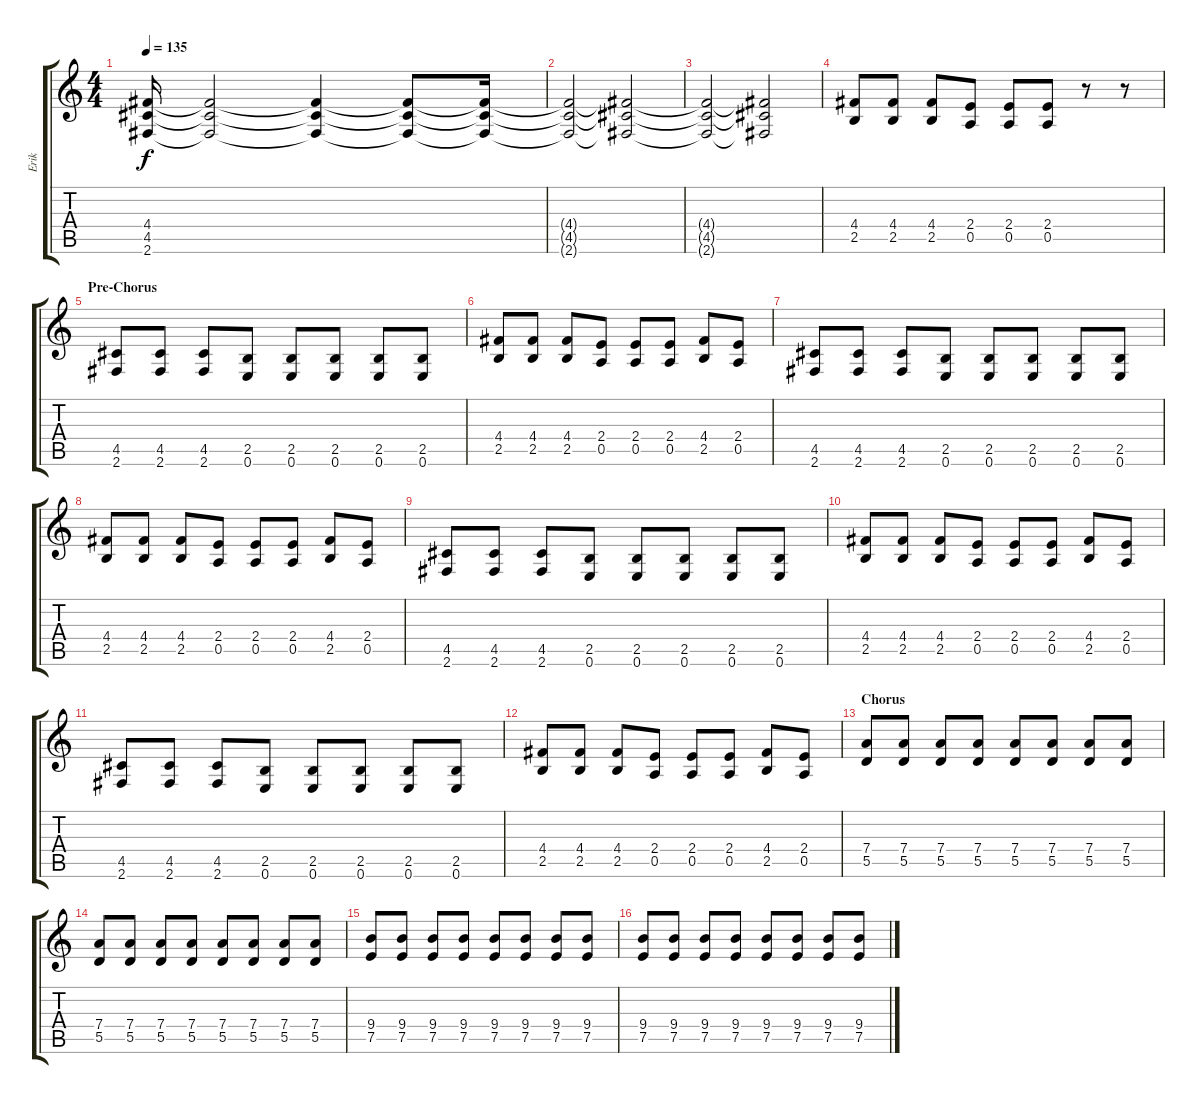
\track ("Erik" "Erik") {instrument distortionguitar}
\staff {score tabs}
\tuning (E4 B3 G3 D3 A2 E2) {hide}
\ts (4 4)
\tempo 135
\clef g2
\ks c
(4.4 4.5 2.6).16{dy f} (4.4{t} 4.5{t} 2.6{t}).2 (4.4{t} 4.5{t} 2.6{t}).4 (4.4{t} 4.5{t} 2.6{t}).8 (4.4{t} 4.5{t} 2.6{t}).16 |
(4.4{t} 4.5{t} 2.6{t}).2 (4.4{t} 4.5{t} 2.6{t}).2 |
(4.4{t} 4.5{t} 2.6{t}).2 (4.4{t} 4.5{t} 2.6{t}).2 |
(4.4 2.5).8 (4.4 2.5).8 (4.4 2.5).8 (2.4 0.5).8 (2.4 0.5).8 (2.4 0.5).8 r.8 r.8 |
\section ("" "Pre-Chorus")
(4.5 2.6).8 (4.5 2.6).8 (4.5 2.6).8 (2.5 0.6).8 (2.5 0.6).8 (2.5 0.6).8 (2.5 0.6).8 (2.5 0.6).8 |
(4.4 2.5).8 (4.4 2.5).8 (4.4 2.5).8 (2.4 0.5).8 (2.4 0.5).8 (2.4 0.5).8 (4.4 2.5).8 (2.4 0.5).8 |
(4.5 2.6).8 (4.5 2.6).8 (4.5 2.6).8 (2.5 0.6).8 (2.5 0.6).8 (2.5 0.6).8 (2.5 0.6).8 (2.5 0.6).8 |
(4.4 2.5).8 (4.4 2.5).8 (4.4 2.5).8 (2.4 0.5).8 (2.4 0.5).8 (2.4 0.5).8 (4.4 2.5).8 (2.4 0.5).8 |
(4.5 2.6).8 (4.5 2.6).8 (4.5 2.6).8 (2.5 0.6).8 (2.5 0.6).8 (2.5 0.6).8 (2.5 0.6).8 (2.5 0.6).8 |
(4.4 2.5).8 (4.4 2.5).8 (4.4 2.5).8 (2.4 0.5).8 (2.4 0.5).8 (2.4 0.5).8 (4.4 2.5).8 (2.4 0.5).8 |
(4.5 2.6).8 (4.5 2.6).8 (4.5 2.6).8 (2.5 0.6).8 (2.5 0.6).8 (2.5 0.6).8 (2.5 0.6).8 (2.5 0.6).8 |
(4.4 2.5).8 (4.4 2.5).8 (4.4 2.5).8 (2.4 0.5).8 (2.4 0.5).8 (2.4 0.5).8 (4.4 2.5).8 (2.4 0.5).8 |
\section ("" "Chorus")
(7.4 5.5).8 (7.4 5.5).8 (7.4 5.5).8 (7.4 5.5).8 (7.4 5.5).8 (7.4 5.5).8 (7.4 5.5).8 (7.4 5.5).8 |
(7.4 5.5).8 (7.4 5.5).8 (7.4 5.5).8 (7.4 5.5).8 (7.4 5.5).8 (7.4 5.5).8 (7.4 5.5).8 (7.4 5.5).8 |
(9.4 7.5).8 (9.4 7.5).8 (9.4 7.5).8 (9.4 7.5).8 (9.4 7.5).8 (9.4 7.5).8 (9.4 7.5).8 (9.4 7.5).8 |
(9.4 7.5).8 (9.4 7.5).8 (9.4 7.5).8 (9.4 7.5).8 (9.4 7.5).8 (9.4 7.5).8 (9.4 7.5).8 (9.4 7.5).8
